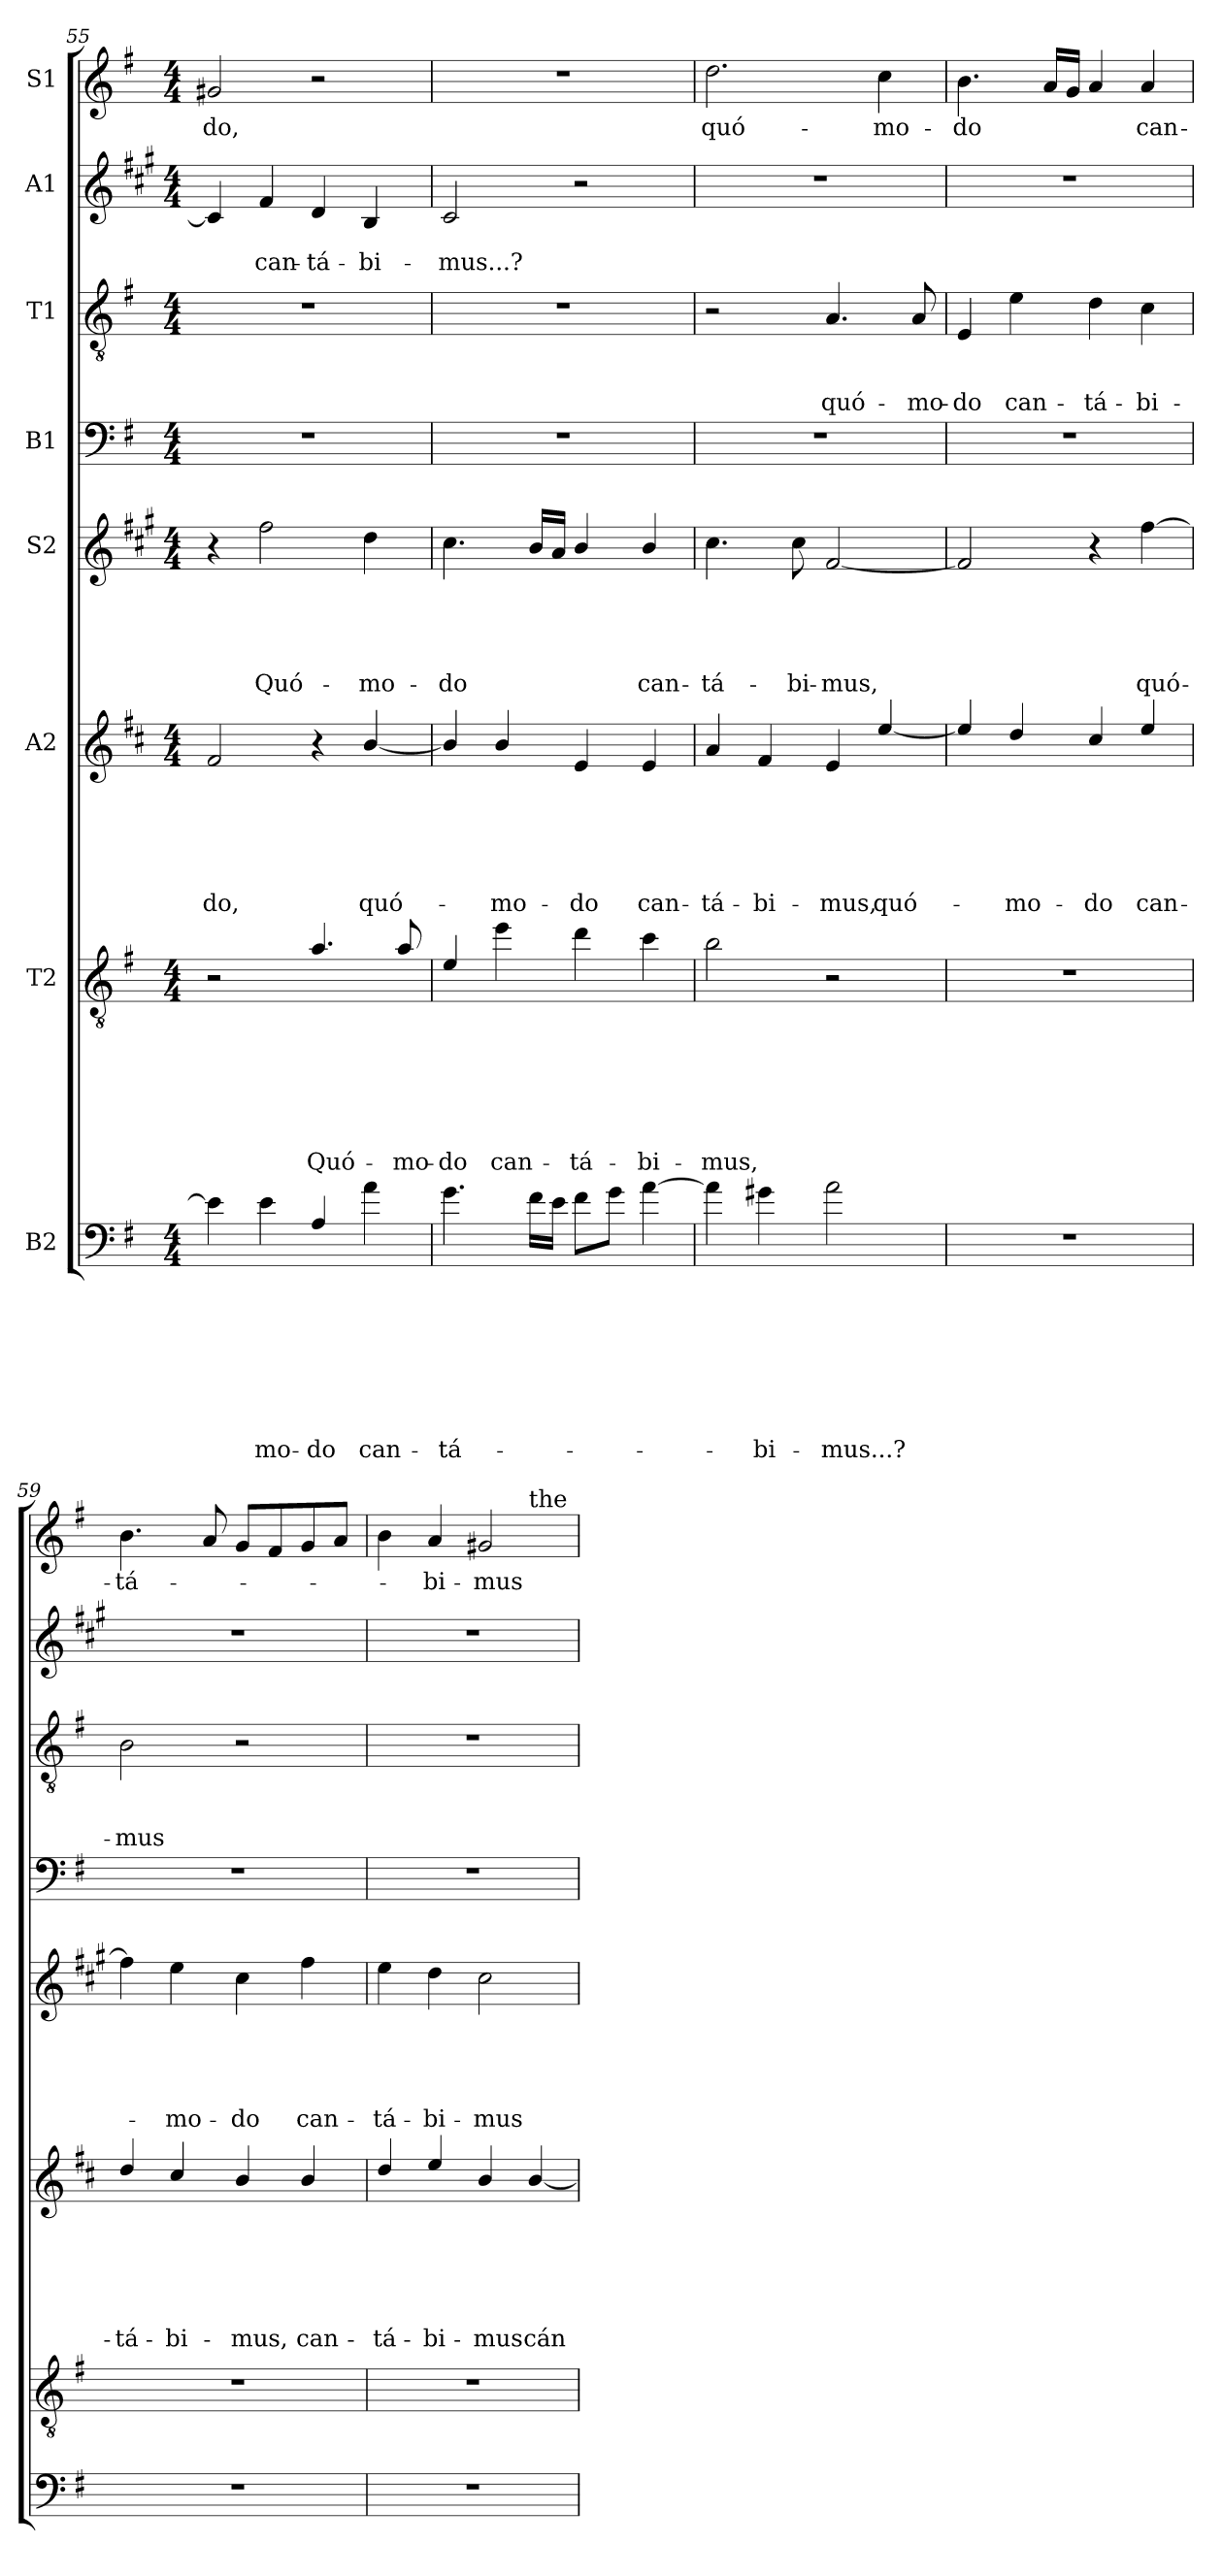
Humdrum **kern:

**kern	**text	**text	**text	**text	**text	**text	**text	**text	**kern	**text	**text	**text	**text	**text	**text	**text	**kern	**text	**text	**text	**text	**text	**text	**kern	**text	**text	**text	**text	**text	**kern	**kern	**text	**text	**text	**kern	**text	**text	**kern	**text
*part8	*part8	*part8	*part8	*part8	*part8	*part8	*part8	*part8	*part7	*part7	*part7	*part7	*part7	*part7	*part7	*part7	*part6	*part6	*part6	*part6	*part6	*part6	*part6	*part5	*part5	*part5	*part5	*part5	*part5	*part4	*part3	*part3	*part3	*part3	*part2	*part2	*part2	*part1	*part1
*staff8	*staff8	*staff8	*staff8	*staff8	*staff8	*staff8	*staff8	*staff8	*staff7	*staff7	*staff7	*staff7	*staff7	*staff7	*staff7	*staff7	*staff6	*staff6	*staff6	*staff6	*staff6	*staff6	*staff6	*staff5	*staff5	*staff5	*staff5	*staff5	*staff5	*staff4	*staff3	*staff3	*staff3	*staff3	*staff2	*staff2	*staff2	*staff1	*staff1
*I"B2	*	*	*	*	*	*	*	*	*I"T2	*	*	*	*	*	*	*	*I"A2	*	*	*	*	*	*	*I"S2	*	*	*	*	*	*I"B1	*I"T1	*	*	*	*I"A1	*	*	*I"S1	*
*clefF4	*	*	*	*	*	*	*	*	*clefGv2	*	*	*	*	*	*	*	*clefG2	*	*	*	*	*	*	*clefG2	*	*	*	*	*	*clefF4	*clefGv2	*	*	*	*clefG2	*	*	*clefG2	*
*ITrd7c12	*	*	*	*	*	*	*	*	*ITrd8c14	*	*	*	*	*	*	*	*ITrd4c7	*	*	*	*	*	*	*ITrd1c2	*	*	*	*	*	*	*	*	*	*	*ITrd1c2	*	*	*	*
*k[f#]	*	*	*	*	*	*	*	*	*k[f#]	*	*	*	*	*	*	*	*k[f#]	*	*	*	*	*	*	*k[f#]	*	*	*	*	*	*k[f#]	*k[f#]	*	*	*	*k[f#]	*	*	*k[f#]	*
*G:	*	*	*	*	*	*	*	*	*G:	*	*	*	*	*	*	*	*G:	*	*	*	*	*	*	*G:	*	*	*	*	*	*G:	*G:	*	*	*	*G:	*	*	*G:	*
*M4/4	*	*	*	*	*	*	*	*	*M4/4	*	*	*	*	*	*	*	*M4/4	*	*	*	*	*	*	*M4/4	*	*	*	*	*	*M4/4	*M4/4	*	*	*	*M4/4	*	*	*M4/4	*
=55	=55	=55	=55	=55	=55	=55	=55	=55	=55	=55	=55	=55	=55	=55	=55	=55	=55	=55	=55	=55	=55	=55	=55	=55	=55	=55	=55	=55	=55	=55	=55	=55	=55	=55	=55	=55	=55	=55	=55
!	!	!	!	!	!	!	!	!	!	!	!	!	!	!	!	!	!	!	!	!	!	!	!LO:LY:b	!	!	!	!	!	!	!	!	!	!	!	!	!	!	!	!LO:LY:b
4E\]	.	.	.	.	.	.	.	.	2r	.	.	.	.	.	.	.	2B/	.	.	.	.	.	-do,	4r	.	.	.	.	.	1r	1r	.	.	.	4B/]	.	.	2g#X/	-do,
!	!	!	!	!	!	!	!	!LO:LY:b	!	!	!	!	!	!	!	!	!	!	!	!	!	!	!	!	!	!	!	!	!LO:LY:b	!	!	!	!	!	!	!	!LO:LY:b	!	!
4E\	.	.	.	.	.	.	.	-mo-	.	.	.	.	.	.	.	.	.	.	.	.	.	.	.	2ee\	.	.	.	.	Quó-	.	.	.	.	.	4e/	.	can-	.	.
!	!	!	!	!	!	!	!	!LO:LY:b	!	!	!	!	!	!	!	!LO:LY:b	!	!	!	!	!	!	!	!	!	!	!	!	!	!	!	!	!	!	!	!	!LO:LY:b	!	!
4AA/	.	.	.	.	.	.	.	-do	4.A/	.	.	.	.	.	.	Quó-	4r	.	.	.	.	.	.	.	.	.	.	.	.	.	.	.	.	.	4c/	.	-tá-	2r	.
!	!	!	!	!	!	!	!	!LO:LY:b	!	!	!	!	!	!	!	!	!	!	!	!	!	!	!LO:LY:b	!	!	!	!	!	!LO:LY:b	!	!	!	!	!	!	!	!LO:LY:b	!	!
4A\	.	.	.	.	.	.	.	can-	.	.	.	.	.	.	.	.	[4e/	.	.	.	.	.	quó-	4cc\	.	.	.	.	-mo-	.	.	.	.	.	4A/	.	-bi-	.	.
!	!	!	!	!	!	!	!	!	!	!	!	!	!	!	!	!LO:LY:b	!	!	!	!	!	!	!	!	!	!	!	!	!	!	!	!	!	!	!	!	!	!	!
.	.	.	.	.	.	.	.	.	8A/	.	.	.	.	.	.	-mo-	.	.	.	.	.	.	.	.	.	.	.	.	.	.	.	.	.	.	.	.	.	.	.
=56	=56	=56	=56	=56	=56	=56	=56	=56	=56	=56	=56	=56	=56	=56	=56	=56	=56	=56	=56	=56	=56	=56	=56	=56	=56	=56	=56	=56	=56	=56	=56	=56	=56	=56	=56	=56	=56	=56	=56
!	!	!	!	!	!	!	!	!LO:LY:b	!	!	!	!	!	!	!	!LO:LY:b	!	!	!	!	!	!	!	!	!	!	!	!	!LO:LY:b	!	!	!	!	!	!	!	!LO:LY:b	!	!
4.G\	.	.	.	.	.	.	.	-tá-	4E/	.	.	.	.	.	.	-do	4e/]	.	.	.	.	.	.	4.b\	.	.	.	.	-do	1r	1r	.	.	.	2B/	.	-mus...?	1r	.
!	!	!	!	!	!	!	!	!	!	!	!	!	!	!	!	!LO:LY:b	!	!	!	!	!	!	!LO:LY:b	!	!	!	!	!	!	!	!	!	!	!	!	!	!	!	!
.	.	.	.	.	.	.	.	.	4e\	.	.	.	.	.	.	can-	4e/	.	.	.	.	.	-mo-	.	.	.	.	.	.	.	.	.	.	.	.	.	.	.	.
16F#\LL	.	.	.	.	.	.	.	.	.	.	.	.	.	.	.	.	.	.	.	.	.	.	.	16a/LL	.	.	.	.	.	.	.	.	.	.	.	.	.	.	.
16E\JJ	.	.	.	.	.	.	.	.	.	.	.	.	.	.	.	.	.	.	.	.	.	.	.	16g/JJ	.	.	.	.	.	.	.	.	.	.	.	.	.	.	.
!	!	!	!	!	!	!	!	!	!	!	!	!	!	!	!	!LO:LY:b	!	!	!	!	!	!	!LO:LY:b	!	!	!	!	!	!	!	!	!	!	!	!	!	!	!	!
8F#\L	.	.	.	.	.	.	.	.	4d\	.	.	.	.	.	.	-tá-	4A/	.	.	.	.	.	-do	4a/	.	.	.	.	.	.	.	.	.	.	2r	.	.	.	.
8G\J	.	.	.	.	.	.	.	.	.	.	.	.	.	.	.	.	.	.	.	.	.	.	.	.	.	.	.	.	.	.	.	.	.	.	.	.	.	.	.
!	!	!	!	!	!	!	!	!	!	!	!	!	!	!	!	!LO:LY:b	!	!	!	!	!	!	!LO:LY:b	!	!	!	!	!	!LO:LY:b	!	!	!	!	!	!	!	!	!	!
[4A\	.	.	.	.	.	.	.	.	4c\	.	.	.	.	.	.	-bi-	4A/	.	.	.	.	.	can-	4a/	.	.	.	.	can-	.	.	.	.	.	.	.	.	.	.
=57	=57	=57	=57	=57	=57	=57	=57	=57	=57	=57	=57	=57	=57	=57	=57	=57	=57	=57	=57	=57	=57	=57	=57	=57	=57	=57	=57	=57	=57	=57	=57	=57	=57	=57	=57	=57	=57	=57	=57
!	!	!	!	!	!	!	!	!	!	!	!	!	!	!	!	!LO:LY:b	!	!	!	!	!	!	!LO:LY:b	!	!	!	!	!	!LO:LY:b	!	!	!	!	!	!	!	!	!	!LO:LY:b
4A\]	.	.	.	.	.	.	.	.	2B\	.	.	.	.	.	.	-mus,	4d/	.	.	.	.	.	-tá-	4.b\	.	.	.	.	-tá-	1r	2r	.	.	.	1r	.	.	2.dd\	quó-
!	!	!	!	!	!	!	!	!LO:LY:b	!	!	!	!	!	!	!	!	!	!	!	!	!	!	!LO:LY:b	!	!	!	!	!	!	!	!	!	!	!	!	!	!	!	!
4G#\	.	.	.	.	.	.	.	-bi-	.	.	.	.	.	.	.	.	4B/	.	.	.	.	.	-bi-	.	.	.	.	.	.	.	.	.	.	.	.	.	.	.	.
!	!	!	!	!	!	!	!	!	!	!	!	!	!	!	!	!	!	!	!	!	!	!	!	!	!	!	!	!	!LO:LY:b	!	!	!	!	!	!	!	!	!	!
.	.	.	.	.	.	.	.	.	.	.	.	.	.	.	.	.	.	.	.	.	.	.	.	8b\	.	.	.	.	-bi-	.	.	.	.	.	.	.	.	.	.
!	!	!	!	!	!	!	!	!LO:LY:b	!	!	!	!	!	!	!	!	!	!	!	!	!	!	!LO:LY:b	!	!	!	!	!	!LO:LY:b	!	!	!	!	!LO:LY:b	!	!	!	!	!
2A\	.	.	.	.	.	.	.	-mus...?	2r	.	.	.	.	.	.	.	4A/	.	.	.	.	.	-mus,	[2e/	.	.	.	.	-mus,	.	4.A/	.	.	quó-	.	.	.	.	.
!	!	!	!	!	!	!	!	!	!	!	!	!	!	!	!	!	!	!	!	!	!	!	!LO:LY:b	!	!	!	!	!	!	!	!	!	!	!	!	!	!	!	!LO:LY:b
.	.	.	.	.	.	.	.	.	.	.	.	.	.	.	.	.	[4a/	.	.	.	.	.	quó-	.	.	.	.	.	.	.	.	.	.	.	.	.	.	4cc\	-mo-
!	!	!	!	!	!	!	!	!	!	!	!	!	!	!	!	!	!	!	!	!	!	!	!	!	!	!	!	!	!	!	!	!	!	!LO:LY:b	!	!	!	!	!
.	.	.	.	.	.	.	.	.	.	.	.	.	.	.	.	.	.	.	.	.	.	.	.	.	.	.	.	.	.	.	8A/	.	.	-mo-	.	.	.	.	.
!!LO:PB:g=z
=58	=58	=58	=58	=58	=58	=58	=58	=58	=58	=58	=58	=58	=58	=58	=58	=58	=58	=58	=58	=58	=58	=58	=58	=58	=58	=58	=58	=58	=58	=58	=58	=58	=58	=58	=58	=58	=58	=58	=58
!	!	!	!	!	!	!	!	!	!	!	!	!	!	!	!	!	!	!	!	!	!	!	!	!	!	!	!	!	!	!	!	!	!	!LO:LY:b	!	!	!	!	!LO:LY:b
1r	.	.	.	.	.	.	.	.	1r	.	.	.	.	.	.	.	4a/]	.	.	.	.	.	.	2e/]	.	.	.	.	.	1r	4E/	.	.	-do	1r	.	.	4.b\	-do
!	!	!	!	!	!	!	!	!	!	!	!	!	!	!	!	!	!	!	!	!	!	!	!LO:LY:b	!	!	!	!	!	!	!	!	!	!	!LO:LY:b	!	!	!	!	!
.	.	.	.	.	.	.	.	.	.	.	.	.	.	.	.	.	4g/	.	.	.	.	.	-mo-	.	.	.	.	.	.	.	4e\	.	.	can-	.	.	.	.	.
.	.	.	.	.	.	.	.	.	.	.	.	.	.	.	.	.	.	.	.	.	.	.	.	.	.	.	.	.	.	.	.	.	.	.	.	.	.	16a/LL	.
.	.	.	.	.	.	.	.	.	.	.	.	.	.	.	.	.	.	.	.	.	.	.	.	.	.	.	.	.	.	.	.	.	.	.	.	.	.	16g/JJ	.
!	!	!	!	!	!	!	!	!	!	!	!	!	!	!	!	!	!	!	!	!	!	!	!LO:LY:b	!	!	!	!	!	!	!	!	!	!	!LO:LY:b	!	!	!	!	!
.	.	.	.	.	.	.	.	.	.	.	.	.	.	.	.	.	4f#/	.	.	.	.	.	-do	4r	.	.	.	.	.	.	4d\	.	.	-tá-	.	.	.	4a/	.
!	!	!	!	!	!	!	!	!	!	!	!	!	!	!	!	!	!	!	!	!	!	!	!LO:LY:b	!	!	!	!	!	!LO:LY:b	!	!	!	!	!LO:LY:b	!	!	!	!	!LO:LY:b
.	.	.	.	.	.	.	.	.	.	.	.	.	.	.	.	.	4a/	.	.	.	.	.	can-	[4ee\	.	.	.	.	quó-	.	4c\	.	.	-bi-	.	.	.	4a/	can-
=59	=59	=59	=59	=59	=59	=59	=59	=59	=59	=59	=59	=59	=59	=59	=59	=59	=59	=59	=59	=59	=59	=59	=59	=59	=59	=59	=59	=59	=59	=59	=59	=59	=59	=59	=59	=59	=59	=59	=59
!	!	!	!	!	!	!	!	!	!	!	!	!	!	!	!	!	!	!	!	!	!	!	!LO:LY:b	!	!	!	!	!	!	!	!	!	!	!LO:LY:b	!	!	!	!	!LO:LY:b
1r	.	.	.	.	.	.	.	.	1r	.	.	.	.	.	.	.	4g/	.	.	.	.	.	-tá-	4ee\]	.	.	.	.	.	1r	2B\	.	.	-mus	1r	.	.	4.b\	-tá-
!	!	!	!	!	!	!	!	!	!	!	!	!	!	!	!	!	!	!	!	!	!	!	!LO:LY:b	!	!	!	!	!	!LO:LY:b	!	!	!	!	!	!	!	!	!	!
.	.	.	.	.	.	.	.	.	.	.	.	.	.	.	.	.	4f#/	.	.	.	.	.	-bi-	4dd\	.	.	.	.	-mo-	.	.	.	.	.	.	.	.	.	.
.	.	.	.	.	.	.	.	.	.	.	.	.	.	.	.	.	.	.	.	.	.	.	.	.	.	.	.	.	.	.	.	.	.	.	.	.	.	8a/	.
!	!	!	!	!	!	!	!	!	!	!	!	!	!	!	!	!	!	!	!	!	!	!	!LO:LY:b	!	!	!	!	!	!LO:LY:b	!	!	!	!	!	!	!	!	!	!
.	.	.	.	.	.	.	.	.	.	.	.	.	.	.	.	.	4e/	.	.	.	.	.	-mus,	4b\	.	.	.	.	-do	.	2r	.	.	.	.	.	.	8g/L	.
.	.	.	.	.	.	.	.	.	.	.	.	.	.	.	.	.	.	.	.	.	.	.	.	.	.	.	.	.	.	.	.	.	.	.	.	.	.	8f#/	.
!	!	!	!	!	!	!	!	!	!	!	!	!	!	!	!	!	!	!	!	!	!	!	!LO:LY:b	!	!	!	!	!	!LO:LY:b	!	!	!	!	!	!	!	!	!	!
.	.	.	.	.	.	.	.	.	.	.	.	.	.	.	.	.	4e/	.	.	.	.	.	can-	4ee\	.	.	.	.	can-	.	.	.	.	.	.	.	.	8g/	.
.	.	.	.	.	.	.	.	.	.	.	.	.	.	.	.	.	.	.	.	.	.	.	.	.	.	.	.	.	.	.	.	.	.	.	.	.	.	8a/J	.
=60	=60	=60	=60	=60	=60	=60	=60	=60	=60	=60	=60	=60	=60	=60	=60	=60	=60	=60	=60	=60	=60	=60	=60	=60	=60	=60	=60	=60	=60	=60	=60	=60	=60	=60	=60	=60	=60	=60	=60
!	!	!	!	!	!	!	!	!	!	!	!	!	!	!	!	!	!	!	!	!	!	!	!LO:LY:b	!	!	!	!	!	!LO:LY:b	!	!	!	!	!	!	!	!	!	!
*	*	*	*	*	*	*	*	*	*	*	*	*	*	*	*	*	*	*	*	*	*	*	*	*	*	*	*	*	*	*	*	*	*	*	*	*	*	*^	*
1r	.	.	.	.	.	.	.	.	1r	.	.	.	.	.	.	.	4g/	.	.	.	.	.	-tá-	4dd\	.	.	.	.	-tá-	1r	1r	.	.	.	1r	.	.	4b\	2.ryy	.
!	!	!	!	!	!	!	!	!	!	!	!	!	!	!	!	!	!	!	!	!	!	!	!LO:LY:b	!	!	!	!	!	!LO:LY:b	!	!	!	!	!	!	!	!	!	!	!LO:LY:b
.	.	.	.	.	.	.	.	.	.	.	.	.	.	.	.	.	4a/	.	.	.	.	.	-bi-	4cc\	.	.	.	.	-bi-	.	.	.	.	.	.	.	.	4a/	.	-bi-
!	!	!	!	!	!	!	!	!	!	!	!	!	!	!	!	!	!	!	!	!	!	!	!LO:LY:b	!	!	!	!	!	!LO:LY:b	!	!	!	!	!	!	!	!	!	!	!LO:LY:b
.	.	.	.	.	.	.	.	.	.	.	.	.	.	.	.	.	4e/	.	.	.	.	.	-mus	2b\	.	.	.	.	-mus	.	.	.	.	.	.	.	.	2g#X/	.	-mus
!	!	!	!	!	!	!	!	!	!	!	!	!	!	!	!	!	!	!	!	!	!	!	!	!	!	!	!	!	!	!	!	!	!	!	!	!	!	!	!LO:TX:a:t=the	!
!	!	!	!	!	!	!	!	!	!	!	!	!	!	!	!	!	!	!	!	!	!	!	!LO:LY:b	!	!	!	!	!	!	!	!	!	!	!	!	!	!	!	!	!
.	.	.	.	.	.	.	.	.	.	.	.	.	.	.	.	.	[4e/	.	.	.	.	.	cán-	.	.	.	.	.	.	.	.	.	.	.	.	.	.	.	4ryy	.
*	*	*	*	*	*	*	*	*	*	*	*	*	*	*	*	*	*	*	*	*	*	*	*	*	*	*	*	*	*	*	*	*	*	*	*	*	*	*v	*v	*
=	=	=	=	=	=	=	=	=	=	=	=	=	=	=	=	=	=	=	=	=	=	=	=	=	=	=	=	=	=	=	=	=	=	=	=	=	=	=	=
*-	*-	*-	*-	*-	*-	*-	*-	*-	*-	*-	*-	*-	*-	*-	*-	*-	*-	*-	*-	*-	*-	*-	*-	*-	*-	*-	*-	*-	*-	*-	*-	*-	*-	*-	*-	*-	*-	*-	*-
